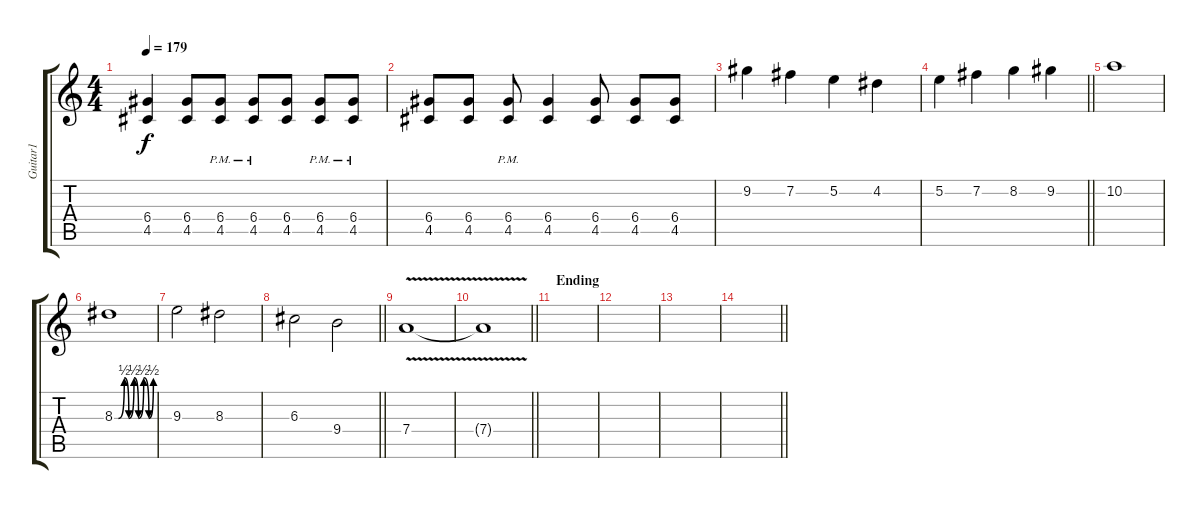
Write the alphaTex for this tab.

\track ("Guitar1" "Guitar1") {instrument distortionguitar}
\staff {score tabs}
\tuning (E4 B3 G3 D3 A2 E2) {hide}
\ts (4 4)
\tempo 179
\clef g2
\ks c
(6.4 4.5).4{dy f} (6.4 4.5).8 (6.4{pm} 4.5{pm}).8 (6.4{pm} 4.5{pm}).8 (6.4 4.5).8 (6.4{pm} 4.5{pm}).8 (6.4{pm} 4.5{pm}).8 |
(6.4 4.5).8 (6.4 4.5).8 (6.4{pm} 4.5{pm}).8 (6.4 4.5).4 (6.4 4.5).8 (6.4 4.5).8 (6.4 4.5).8 |
9.2.4 7.2.4 5.2.4 4.2.4 |
\barLineRight lightlight
5.2.4 7.2.4 8.2.4 9.2.4 |
10.2.1 |
8.3{be (custom 0 0 6 0 15 2 22 0 30 2 37 0 45 2 53 0 60 2)}.1 |
9.3.2 8.3.2 |
\barLineRight lightlight
6.3.2 9.4.2 |
7.4{v}.1 |
\barLineRight lightlight
7.4{t}.1 |
\section ("" "Ending")
|
|
|
\barLineRight lightlight
